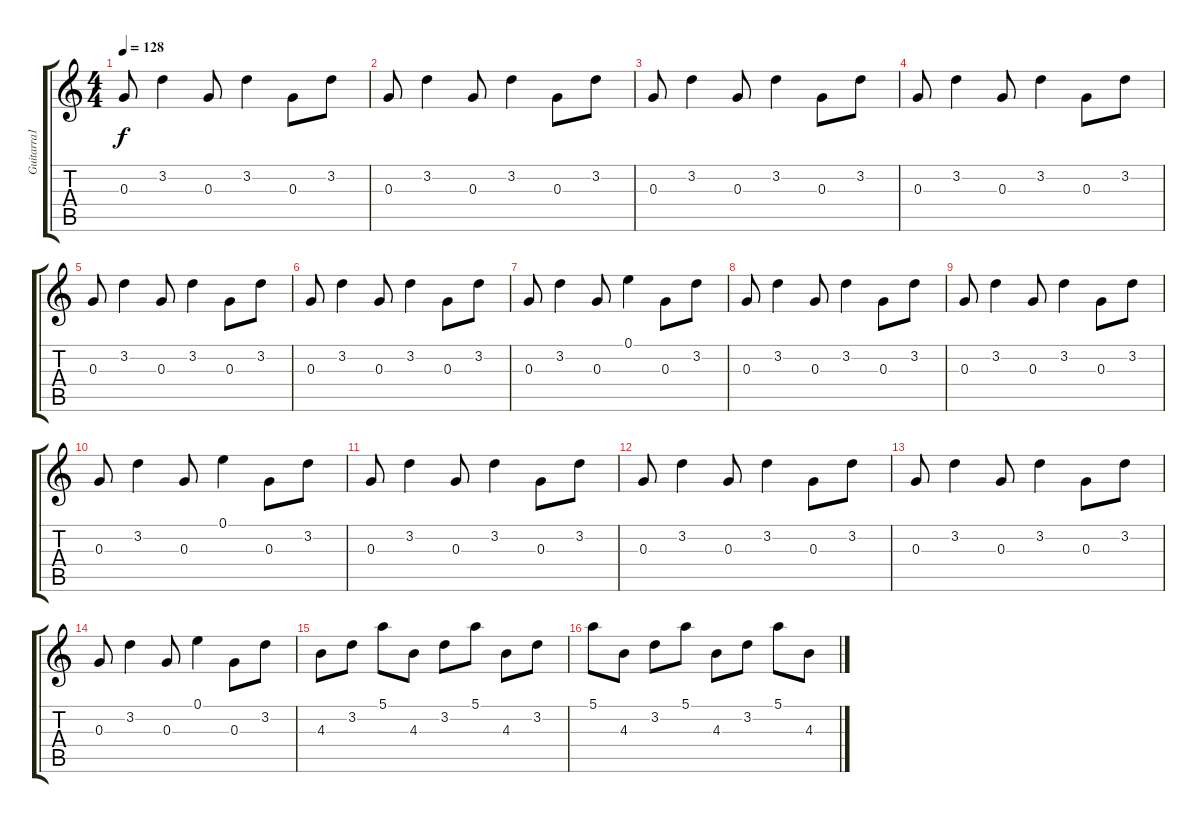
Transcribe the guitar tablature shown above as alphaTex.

\track ("Guitarra1" "Guitarra1") {instrument electricguitarclean}
\staff {score tabs}
\tuning (E4 B3 G3 D3 A2 E2) {hide}
\ts (4 4)
\tempo 128
\clef g2
\ks c
0.3.8{dy f} 3.2.4 0.3.8 3.2.4 0.3.8 3.2.8 |
0.3.8 3.2.4 0.3.8 3.2.4 0.3.8 3.2.8 |
0.3.8 3.2.4 0.3.8 3.2.4 0.3.8 3.2.8 |
0.3.8 3.2.4 0.3.8 3.2.4 0.3.8 3.2.8 |
0.3.8 3.2.4 0.3.8 3.2.4 0.3.8 3.2.8 |
0.3.8 3.2.4 0.3.8 3.2.4 0.3.8 3.2.8 |
0.3.8 3.2.4 0.3.8 0.1.4 0.3.8 3.2.8 |
0.3.8 3.2.4 0.3.8 3.2.4 0.3.8 3.2.8 |
0.3.8 3.2.4 0.3.8 3.2.4 0.3.8 3.2.8 |
0.3.8 3.2.4 0.3.8 0.1.4 0.3.8 3.2.8 |
0.3.8 3.2.4 0.3.8 3.2.4 0.3.8 3.2.8 |
0.3.8 3.2.4 0.3.8 3.2.4 0.3.8 3.2.8 |
0.3.8 3.2.4 0.3.8 3.2.4 0.3.8 3.2.8 |
0.3.8 3.2.4 0.3.8 0.1.4 0.3.8 3.2.8 |
4.3.8 3.2.8 5.1.8 4.3.8 3.2.8 5.1.8 4.3.8 3.2.8 |
5.1.8 4.3.8 3.2.8 5.1.8 4.3.8 3.2.8 5.1.8 4.3.8
